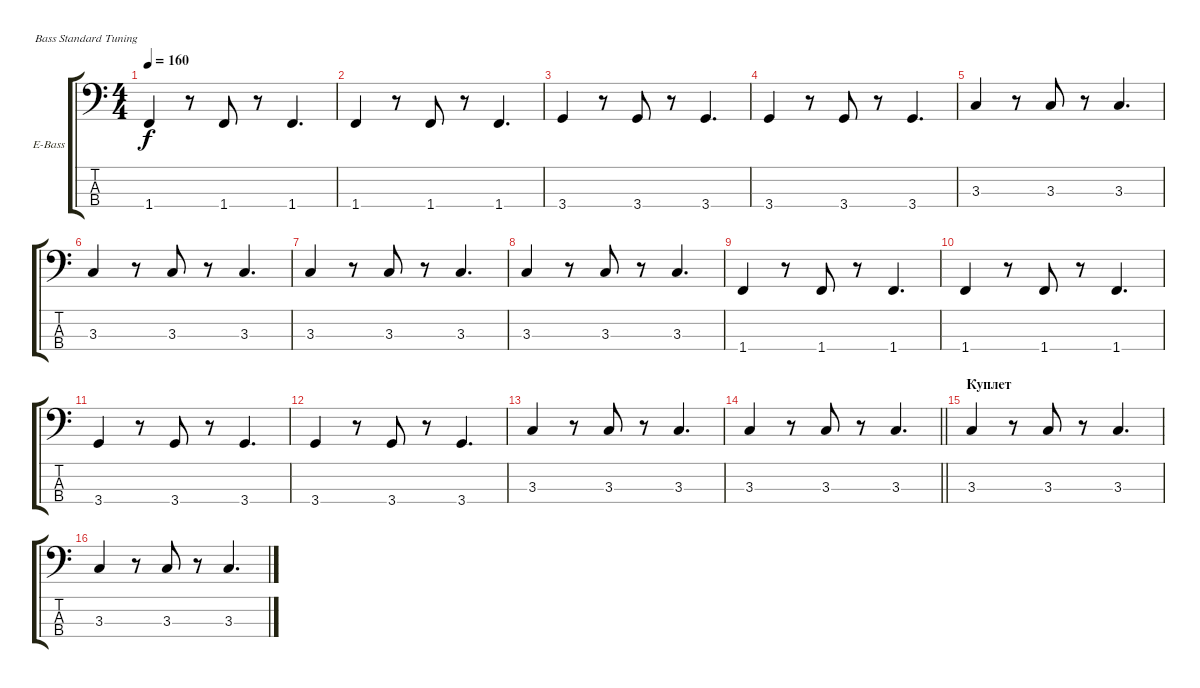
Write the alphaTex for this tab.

\bracketExtendMode groupsimilarinstruments
\firstSystemTrackNameOrientation horizontal
\otherSystemsTrackNameOrientation horizontal
\track ("Бас-гитара" "E-Bass") {instrument electricbassfinger}
\staff {score tabs}
\tuning (G2 D2 A1 E1)
\ts (4 4)
\tempo 160
\clef f4
\ks c
1.4.4{dy f} r.8 1.4.8 r.8 1.4.4{d} |
1.4.4 r.8 1.4.8 r.8 1.4.4{d} |
3.4.4 r.8 3.4.8 r.8 3.4.4{d} |
3.4.4 r.8 3.4.8 r.8 3.4.4{d} |
3.3.4 r.8 3.3.8 r.8 3.3.4{d} |
3.3.4 r.8 3.3.8 r.8 3.3.4{d} |
3.3.4 r.8 3.3.8 r.8 3.3.4{d} |
3.3.4 r.8 3.3.8 r.8 3.3.4{d} |
1.4.4 r.8 1.4.8 r.8 1.4.4{d} |
1.4.4 r.8 1.4.8 r.8 1.4.4{d} |
3.4.4 r.8 3.4.8 r.8 3.4.4{d} |
3.4.4 r.8 3.4.8 r.8 3.4.4{d} |
3.3.4 r.8 3.3.8 r.8 3.3.4{d} |
\barLineRight lightlight
3.3.4 r.8 3.3.8 r.8 3.3.4{d} |
\section ("" "Куплет")
3.3.4 r.8 3.3.8 r.8 3.3.4{d} |
3.3.4 r.8 3.3.8 r.8 3.3.4{d}
